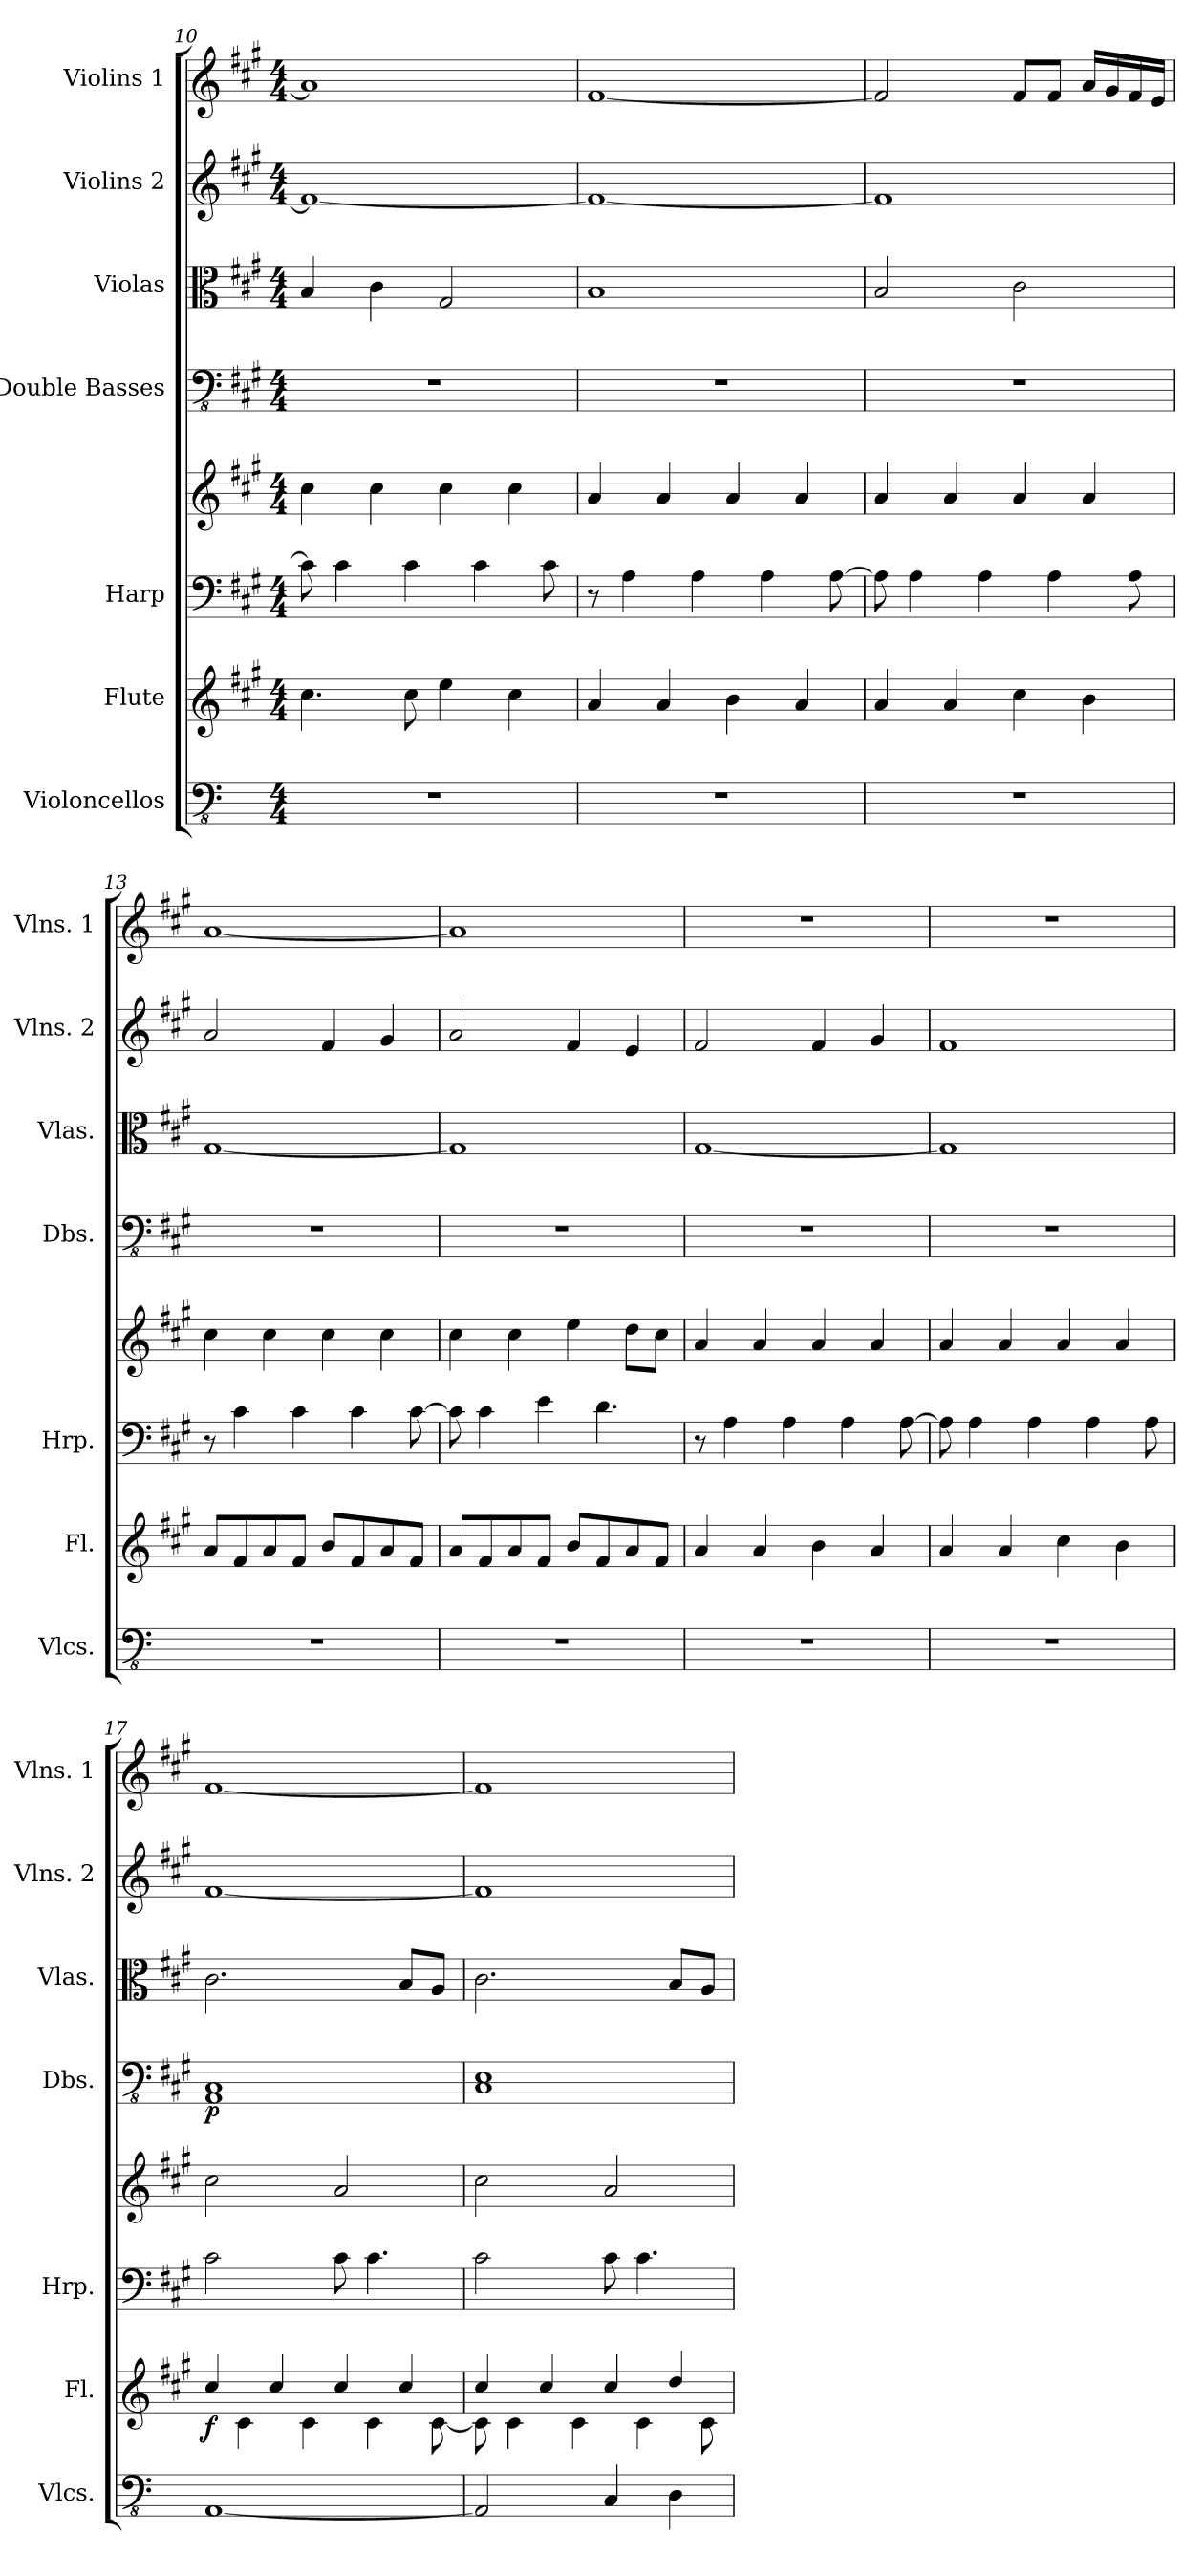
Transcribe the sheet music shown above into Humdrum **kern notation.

**kern	**kern	**dynam	**kern	**kern	**kern	**dynam	**kern	**kern	**kern
*part7	*part6	*part6	*part5	*part5	*part4	*part4	*part3	*part2	*part1
*staff8	*staff7	*staff7	*staff6	*staff5	*staff4	*staff4	*staff3	*staff2	*staff1
*I"Violoncellos	*I"Flute	*	*I"Harp	*	*I"Double Basses	*	*I"Violas	*I"Violins 2	*I"Violins 1
*I'Vlcs.	*I'Fl.	*	*I'Hrp.	*	*I'Dbs.	*	*I'Vlas.	*I'Vlns. 2	*I'Vlns. 1
*clefFv4	*clefG2	*	*clefF4	*clefG2	*clefFv4	*	*clefC3	*clefG2	*clefG2
*k[]	*k[f#c#g#]	*	*k[f#c#g#]	*k[f#c#g#]	*k[f#c#g#]	*	*k[f#c#g#]	*k[f#c#g#]	*k[f#c#g#]
*C:	*A:	*	*A:	*A:	*A:	*	*A:	*A:	*A:
*M4/4	*M4/4	*	*M4/4	*M4/4	*M4/4	*	*M4/4	*M4/4	*M4/4
=10	=10	=10	=10	=10	=10	=10	=10	=10	=10
1r	4.cc#\	.	8c#\]	4cc#\	1r	.	4B/	1f#_	1a]
.	.	.	4c#\	.	.	.	.	.	.
.	.	.	.	4cc#\	.	.	4c#\	.	.
.	8cc#\	.	4c#\	.	.	.	.	.	.
.	4ee\	.	.	4cc#\	.	.	2G#/	.	.
.	.	.	4c#\	.	.	.	.	.	.
.	4cc#\	.	.	4cc#\	.	.	.	.	.
.	.	.	8c#\	.	.	.	.	.	.
=11	=11	=11	=11	=11	=11	=11	=11	=11	=11
1r	4a/	.	8r	4a/	1r	.	1B	1f#_	[1f#
.	.	.	4A\	.	.	.	.	.	.
.	4a/	.	.	4a/	.	.	.	.	.
.	.	.	4A\	.	.	.	.	.	.
.	4b\	.	.	4a/	.	.	.	.	.
.	.	.	4A\	.	.	.	.	.	.
.	4a/	.	.	4a/	.	.	.	.	.
.	.	.	[8A\	.	.	.	.	.	.
=12	=12	=12	=12	=12	=12	=12	=12	=12	=12
1r	4a/	.	8A\]	4a/	1r	.	2B/	1f#]	2f#/]
.	.	.	4A\	.	.	.	.	.	.
.	4a/	.	.	4a/	.	.	.	.	.
.	.	.	4A\	.	.	.	.	.	.
.	4cc#\	.	.	4a/	.	.	2c#\	.	8f#/L
.	.	.	4A\	.	.	.	.	.	8f#/J
.	4b\	.	.	4a/	.	.	.	.	16a/LL
.	.	.	.	.	.	.	.	.	16g#/
.	.	.	8A\	.	.	.	.	.	16f#/
.	.	.	.	.	.	.	.	.	16e/JJ
!!LO:PB:g=z
=13	=13	=13	=13	=13	=13	=13	=13	=13	=13
1r	8a/L	.	8r	4cc#\	1r	.	[1G#	2a/	[1a
.	8f#/	.	4c#\	.	.	.	.	.	.
.	8a/	.	.	4cc#\	.	.	.	.	.
.	8f#/J	.	4c#\	.	.	.	.	.	.
.	8b/L	.	.	4cc#\	.	.	.	4f#/	.
.	8f#/	.	4c#\	.	.	.	.	.	.
.	8a/	.	.	4cc#\	.	.	.	4g#/	.
.	8f#/J	.	[8c#\	.	.	.	.	.	.
=14	=14	=14	=14	=14	=14	=14	=14	=14	=14
1r	8a/L	.	8c#\]	4cc#\	1r	.	1G#]	2a/	1a]
.	8f#/	.	4c#\	.	.	.	.	.	.
.	8a/	.	.	4cc#\	.	.	.	.	.
.	8f#/J	.	4e\	.	.	.	.	.	.
.	8b/L	.	.	4ee\	.	.	.	4f#/	.
.	8f#/	.	4.d\	.	.	.	.	.	.
.	8a/	.	.	8dd\L	.	.	.	4e/	.
.	8f#/J	.	.	8cc#\J	.	.	.	.	.
=15	=15	=15	=15	=15	=15	=15	=15	=15	=15
1r	4a/	.	8r	4a/	1r	.	[1G#	2f#/	1r
.	.	.	4A\	.	.	.	.	.	.
.	4a/	.	.	4a/	.	.	.	.	.
.	.	.	4A\	.	.	.	.	.	.
.	4b\	.	.	4a/	.	.	.	4f#/	.
.	.	.	4A\	.	.	.	.	.	.
.	4a/	.	.	4a/	.	.	.	4g#/	.
.	.	.	[8A\	.	.	.	.	.	.
=16	=16	=16	=16	=16	=16	=16	=16	=16	=16
1r	4a/	.	8A\]	4a/	1r	.	1G#]	1f#	1r
.	.	.	4A\	.	.	.	.	.	.
.	4a/	.	.	4a/	.	.	.	.	.
.	.	.	4A\	.	.	.	.	.	.
.	4cc#\	.	.	4a/	.	.	.	.	.
.	.	.	4A\	.	.	.	.	.	.
.	4b\	.	.	4a/	.	.	.	.	.
.	.	.	8A\	.	.	.	.	.	.
=17	=17	=17	=17	=17	=17	=17	=17	=17	=17
*	*^	*	*	*	*	*	*	*	*
!	!	!	!LO:DY:b	!	!	!	!LO:DY:b	!	!	!
[1AAA	4cc#/	8ryy	f	2c#\	2cc#\	1AAA 1CC#	p	2.c#\	[1f#	[1f#
.	.	4c#\	.	.	.	.	.	.	.	.
.	4cc#/	.	.	.	.	.	.	.	.	.
.	.	4c#\	.	.	.	.	.	.	.	.
.	4cc#/	.	.	8c#\	2a/	.	.	.	.	.
.	.	4c#\	.	4.c#\	.	.	.	.	.	.
.	4cc#/	.	.	.	.	.	.	8B/L	.	.
.	.	[8c#\	.	.	.	.	.	8A/J	.	.
!!LO:PB:g=z
=18	=18	=18	=18	=18	=18	=18	=18	=18	=18	=18
2AAA/]	4cc#/	8c#\]	.	2c#\	2cc#\	1CC# 1EE	.	2.c#\	1f#]	1f#]
.	.	4c#\	.	.	.	.	.	.	.	.
.	4cc#/	.	.	.	.	.	.	.	.	.
.	.	4c#\	.	.	.	.	.	.	.	.
4CC/	4cc#/	.	.	8c#\	2a/	.	.	.	.	.
.	.	4c#\	.	4.c#\	.	.	.	.	.	.
4DD\	4dd/	.	.	.	.	.	.	8B/L	.	.
.	.	8c#\	.	.	.	.	.	8A/J	.	.
*	*v	*v	*	*	*	*	*	*	*	*
=	=	=	=	=	=	=	=	=	=
*-	*-	*-	*-	*-	*-	*-	*-	*-	*-
